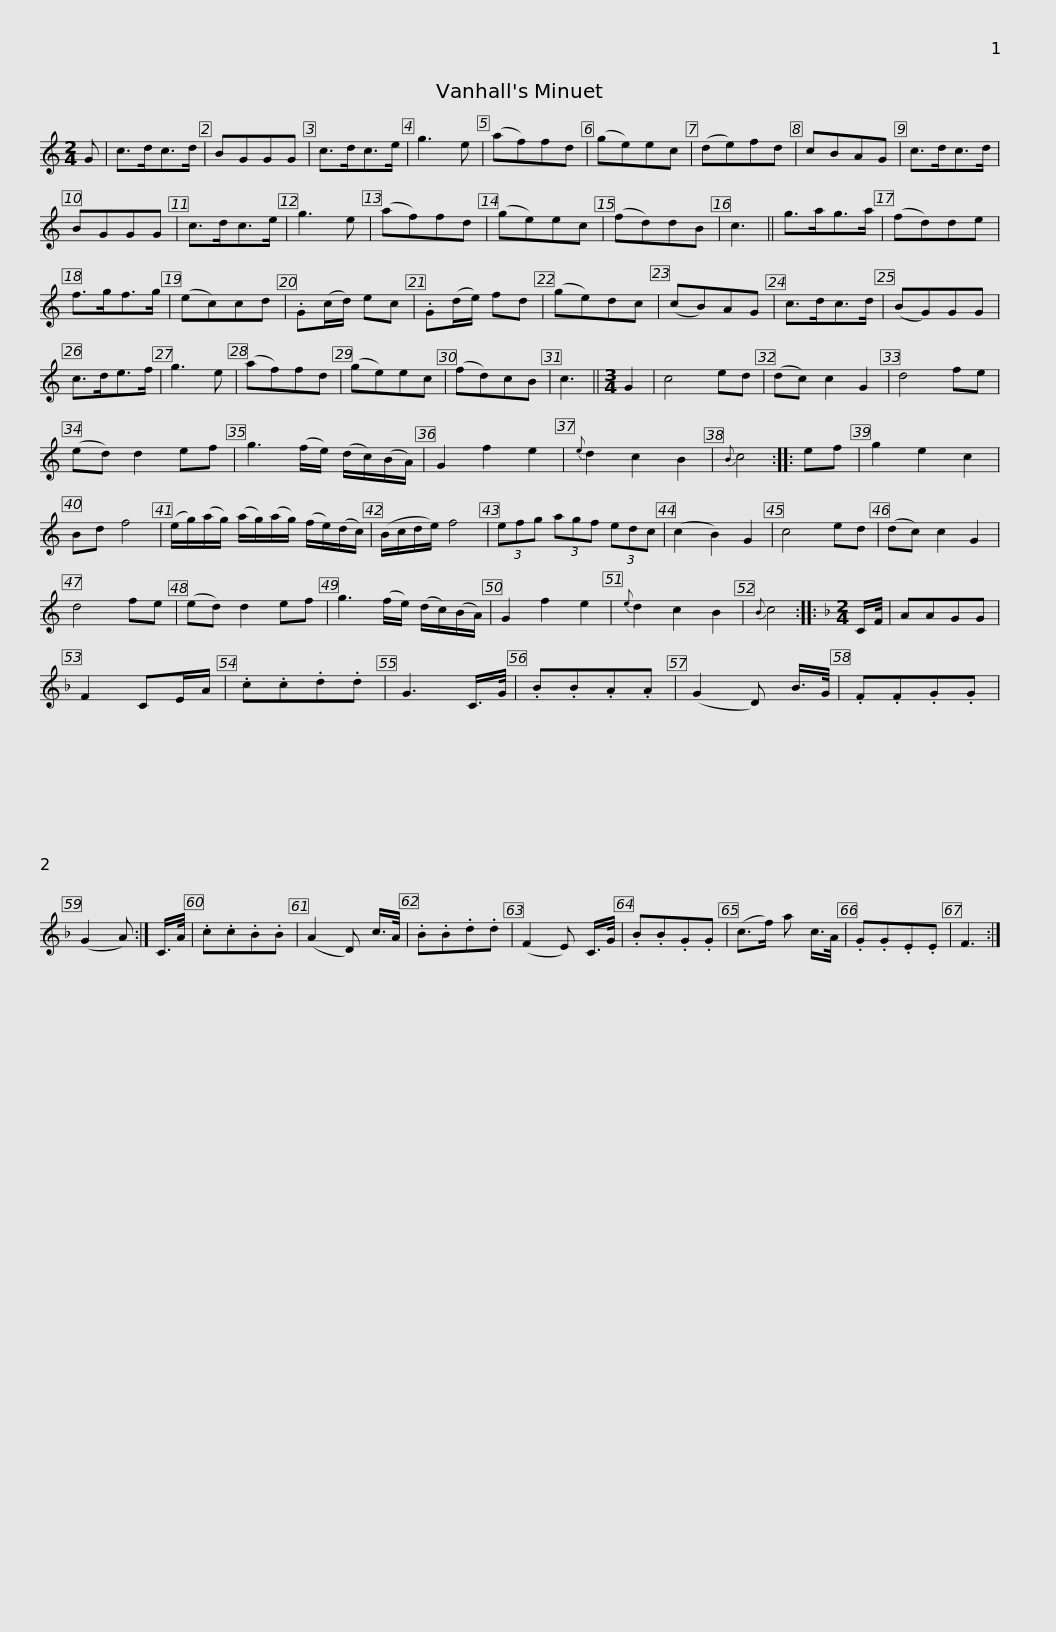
X:1
L:1/8
M:2/4
I:linebreak $
K:C
V:1 treble
V:1
 G | c>dc>d | BGGG | c>dc>e | g3 e | %5
 (af)fd | (ge)ec | (de)fd | cBAG | c>dc>d | %10
 BGGG |$ c>dc>e | g3 e | (af)fd | (ge)ec | %15
 (fd)dB | c3 || g>ag>a | (fd)de | f>gf>g | %20
 (ec)cd | .G(c/d/) ec |$ .G(d/e/) fd | (ge)dc | (cB)AG | %25
 c>dc>d | (BG)GG | c>de>f | g3 e | (af)fd | %30
 (ge)ec | (fd)cB | c3 ||$[M:3/4] G2 | c4 ed | %35
 (dc) c2 G2 | d4 fe | (ed) d2 ef | g3 (f/e/) (d/c/)(B/A/) | G2 f2 e2 | %40
{e} d2 c2 B2 |{B} c4 :: ef | g2 e2 c2 | Bd f4 |$ %45
 (e/g/)(a/g/) (a/g/)(a/g/) (f/e/)(d/c/) | (B/c/d/e/) f4 | (3efg (3agf (3edc | (c2 B2) G2 | c4 ed | %50
 (dc) c2 G2 | d4 fe | (ed) d2 ef |$ g3 (f/e/) (d/c/)(B/A/) | G2 f2 e2 | %55
{e} d2 c2 B2 |{B} c4 ::[K:F][M:2/4] C/F/4 | AAGG | F2 CE/A/ | %60
 .c.c.d.d | G3 C/>G/ | .B.B.A.A |$ (G2 D) B/>G/ | .F.F.G.G | %65
 (G2 A) :| C/>A/ | .c.c.B.B | (A2 D) c/>A/ | .B.B.d.d | %70
 (F2 E) C/>G/ | .B.B.G.G | (c>f) a c/>A/ |$ .G.G.E.E | F3 :| %75
